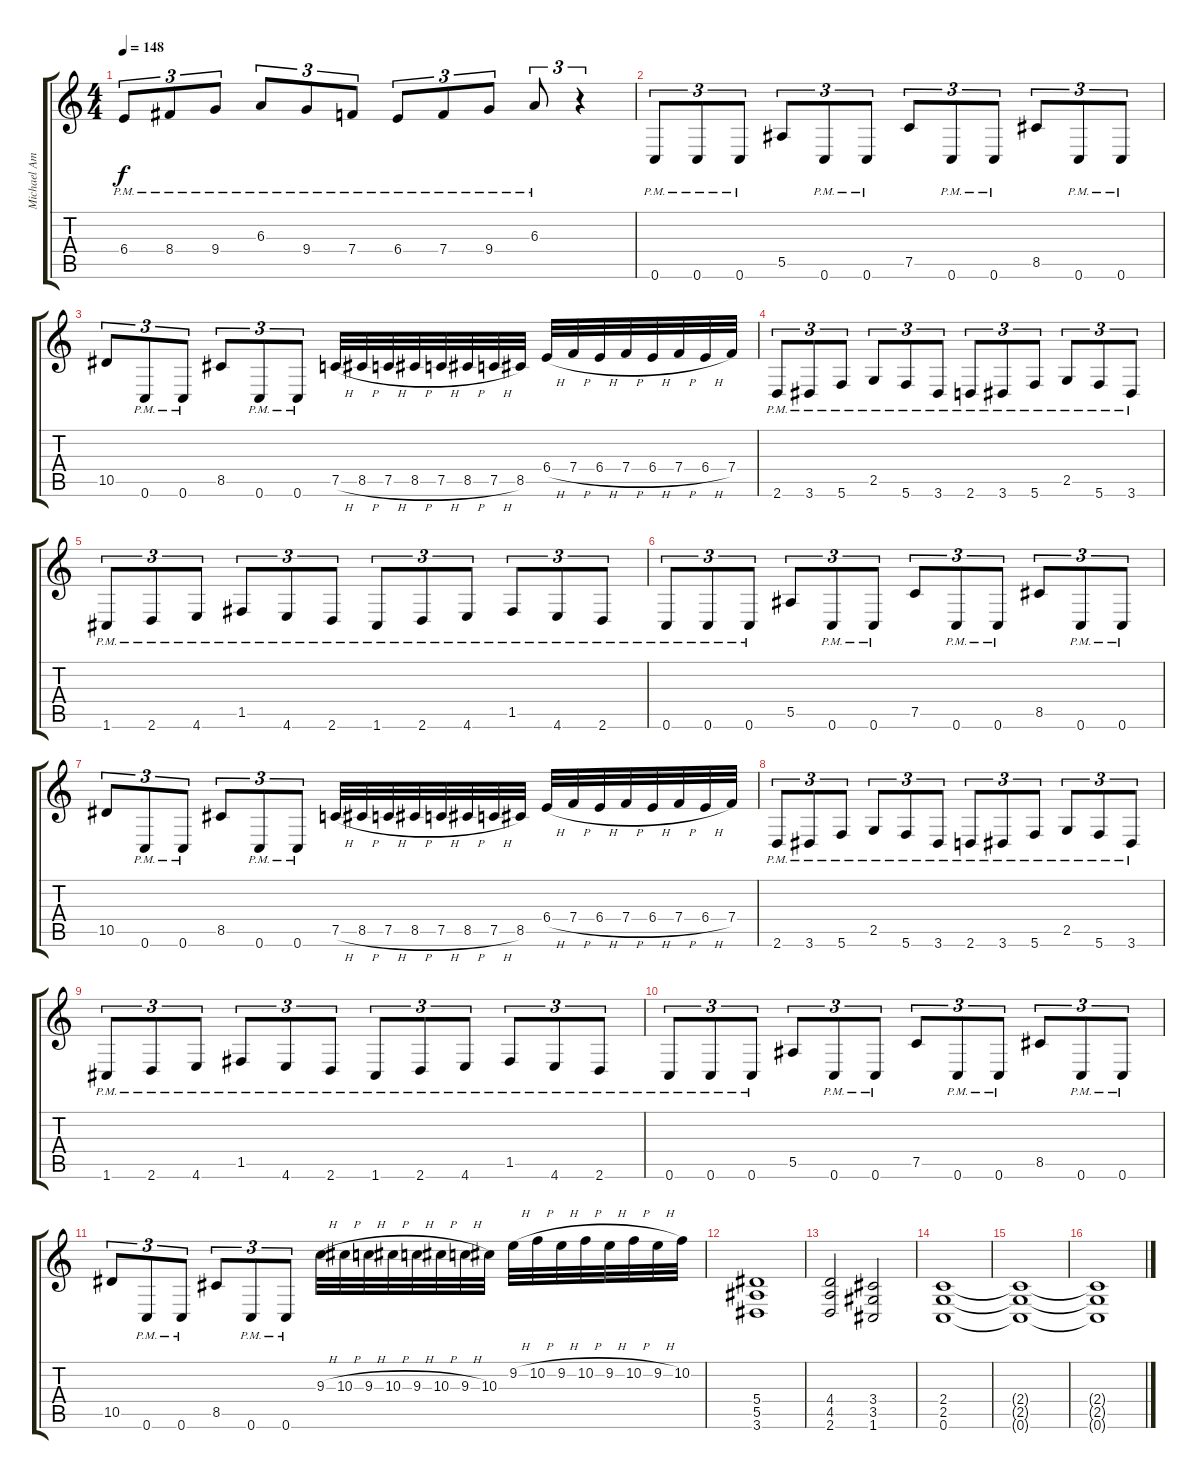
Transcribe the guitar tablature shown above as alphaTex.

\track ("Michael Amott (Lead Guitar)" "Michael Am") {instrument distortionguitar}
\staff {score tabs}
\tuning (C4 G3 Eb3 Bb2 F2 C2) {hide}
\ts (4 4)
\tempo 148
\clef g2
\ks c
6.4{pm}.8{tu (3 2) dy f} 8.4{pm}.8{tu (3 2)} 9.4{pm}.8{tu (3 2)} 6.3{pm}.8{tu (3 2)} 9.4{pm}.8{tu (3 2)} 7.4{pm}.8{tu (3 2)} 6.4{pm}.8{tu (3 2)} 7.4{pm}.8{tu (3 2)} 9.4{pm}.8{tu (3 2)} 6.3{pm}.8{tu (3 2)} r.4{tu (3 2)} |
0.6{pm}.8{tu (3 2)} 0.6{pm}.8{tu (3 2)} 0.6{pm}.8{tu (3 2)} 5.5.8{tu (3 2)} 0.6{pm}.8{tu (3 2)} 0.6{pm}.8{tu (3 2)} 7.5.8{tu (3 2)} 0.6{pm}.8{tu (3 2)} 0.6{pm}.8{tu (3 2)} 8.5.8{tu (3 2)} 0.6{pm}.8{tu (3 2)} 0.6{pm}.8{tu (3 2)} |
10.5.8{tu (3 2)} 0.6{pm}.8{tu (3 2)} 0.6{pm}.8{tu (3 2)} 8.5.8{tu (3 2)} 0.6{pm}.8{tu (3 2)} 0.6{pm}.8{tu (3 2)} 7.5{h}.32 8.5{h}.32 7.5{h}.32 8.5{h}.32 7.5{h}.32 8.5{h}.32 7.5{h}.32 8.5.32 6.4{h}.32 7.4{h}.32 6.4{h}.32 7.4{h}.32 6.4{h}.32 7.4{h}.32 6.4{h}.32 7.4.32 |
2.6{pm}.8{tu (3 2)} 3.6{pm}.8{tu (3 2)} 5.6{pm}.8{tu (3 2)} 2.5{pm}.8{tu (3 2)} 5.6{pm}.8{tu (3 2)} 3.6{pm}.8{tu (3 2)} 2.6{pm}.8{tu (3 2)} 3.6{pm}.8{tu (3 2)} 5.6{pm}.8{tu (3 2)} 2.5{pm}.8{tu (3 2)} 5.6{pm}.8{tu (3 2)} 3.6{pm}.8{tu (3 2)} |
1.6{pm}.8{tu (3 2)} 2.6{pm}.8{tu (3 2)} 4.6{pm}.8{tu (3 2)} 1.5{pm}.8{tu (3 2)} 4.6{pm}.8{tu (3 2)} 2.6{pm}.8{tu (3 2)} 1.6{pm}.8{tu (3 2)} 2.6{pm}.8{tu (3 2)} 4.6{pm}.8{tu (3 2)} 1.5{pm}.8{tu (3 2)} 4.6{pm}.8{tu (3 2)} 2.6{pm}.8{tu (3 2)} |
0.6{pm}.8{tu (3 2)} 0.6{pm}.8{tu (3 2)} 0.6{pm}.8{tu (3 2)} 5.5.8{tu (3 2)} 0.6{pm}.8{tu (3 2)} 0.6{pm}.8{tu (3 2)} 7.5.8{tu (3 2)} 0.6{pm}.8{tu (3 2)} 0.6{pm}.8{tu (3 2)} 8.5.8{tu (3 2)} 0.6{pm}.8{tu (3 2)} 0.6{pm}.8{tu (3 2)} |
10.5.8{tu (3 2)} 0.6{pm}.8{tu (3 2)} 0.6{pm}.8{tu (3 2)} 8.5.8{tu (3 2)} 0.6{pm}.8{tu (3 2)} 0.6{pm}.8{tu (3 2)} 7.5{h}.32 8.5{h}.32 7.5{h}.32 8.5{h}.32 7.5{h}.32 8.5{h}.32 7.5{h}.32 8.5.32 6.4{h}.32 7.4{h}.32 6.4{h}.32 7.4{h}.32 6.4{h}.32 7.4{h}.32 6.4{h}.32 7.4.32 |
2.6{pm}.8{tu (3 2)} 3.6{pm}.8{tu (3 2)} 5.6{pm}.8{tu (3 2)} 2.5{pm}.8{tu (3 2)} 5.6{pm}.8{tu (3 2)} 3.6{pm}.8{tu (3 2)} 2.6{pm}.8{tu (3 2)} 3.6{pm}.8{tu (3 2)} 5.6{pm}.8{tu (3 2)} 2.5{pm}.8{tu (3 2)} 5.6{pm}.8{tu (3 2)} 3.6{pm}.8{tu (3 2)} |
1.6{pm}.8{tu (3 2)} 2.6{pm}.8{tu (3 2)} 4.6{pm}.8{tu (3 2)} 1.5{pm}.8{tu (3 2)} 4.6{pm}.8{tu (3 2)} 2.6{pm}.8{tu (3 2)} 1.6{pm}.8{tu (3 2)} 2.6{pm}.8{tu (3 2)} 4.6{pm}.8{tu (3 2)} 1.5{pm}.8{tu (3 2)} 4.6{pm}.8{tu (3 2)} 2.6{pm}.8{tu (3 2)} |
0.6{pm}.8{tu (3 2)} 0.6{pm}.8{tu (3 2)} 0.6{pm}.8{tu (3 2)} 5.5.8{tu (3 2)} 0.6{pm}.8{tu (3 2)} 0.6{pm}.8{tu (3 2)} 7.5.8{tu (3 2)} 0.6{pm}.8{tu (3 2)} 0.6{pm}.8{tu (3 2)} 8.5.8{tu (3 2)} 0.6{pm}.8{tu (3 2)} 0.6{pm}.8{tu (3 2)} |
10.5.8{tu (3 2)} 0.6{pm}.8{tu (3 2)} 0.6{pm}.8{tu (3 2)} 8.5.8{tu (3 2)} 0.6{pm}.8{tu (3 2)} 0.6{pm}.8{tu (3 2)} 9.3{h}.32 10.3{h}.32 9.3{h}.32 10.3{h}.32 9.3{h}.32 10.3{h}.32 9.3{h}.32 10.3.32 9.2{h}.32 10.2{h}.32 9.2{h}.32 10.2{h}.32 9.2{h}.32 10.2{h}.32 9.2{h}.32 10.2.32 |
(5.4 5.5 3.6).1 |
(4.4 4.5 2.6).2 (3.4 3.5 1.6).2 |
(2.4 2.5 0.6).1 |
(2.4{t} 2.5{t} 0.6{t}).1 |
(2.4{t} 2.5{t} 0.6{t}).1
